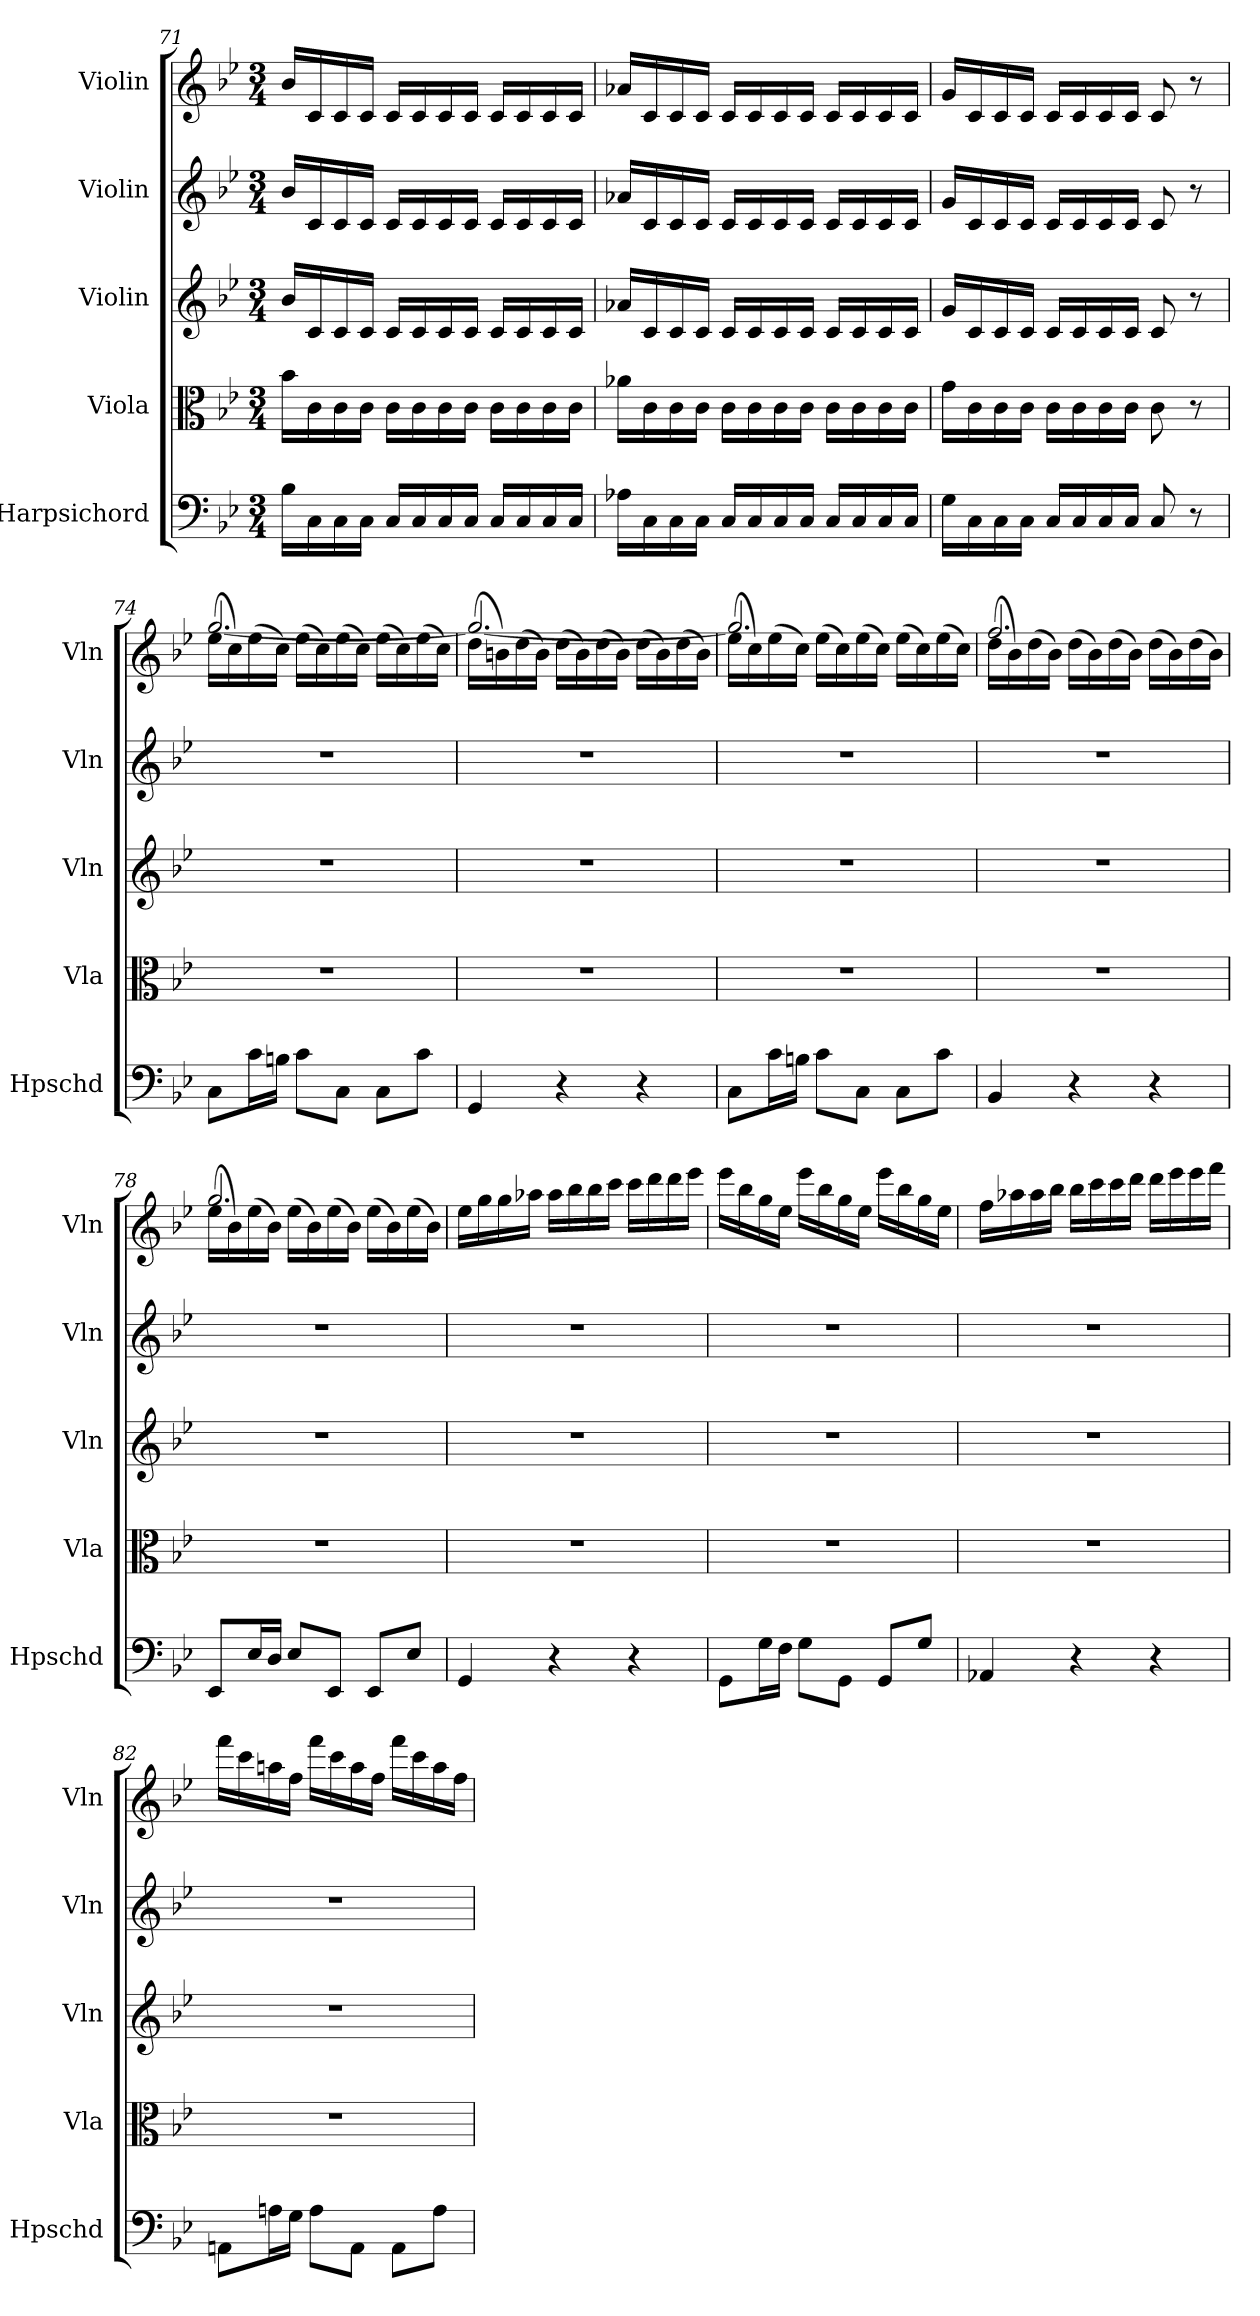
**kern	**kern	**kern	**kern	**kern
*part5	*part4	*part3	*part2	*part1
*staff5	*staff4	*staff3	*staff2	*staff1
*I"Harpsichord	*I"Viola	*I"Violin	*I"Violin	*I"Violin
*I'Hpschd	*I'Vla	*I'Vln	*I'Vln	*I'Vln
*clefF4	*clefC3	*clefG2	*clefG2	*clefG2
*k[b-e-]	*k[b-e-]	*k[b-e-]	*k[b-e-]	*k[b-e-]
*g:	*g:	*g:	*g:	*g:
*M3/4	*M3/4	*M3/4	*M3/4	*M3/4
=71	=71	=71	=71	=71
16B-\LL	16b-\LL	16b-/LL	16b-/LL	16b-/LL
16C\	16c\	16c/	16c/	16c/
16C\	16c\	16c/	16c/	16c/
16C\JJ	16c\JJ	16c/JJ	16c/JJ	16c/JJ
16C/LL	16c\LL	16c/LL	16c/LL	16c/LL
16C/	16c\	16c/	16c/	16c/
16C/	16c\	16c/	16c/	16c/
16C/JJ	16c\JJ	16c/JJ	16c/JJ	16c/JJ
16C/LL	16c\LL	16c/LL	16c/LL	16c/LL
16C/	16c\	16c/	16c/	16c/
16C/	16c\	16c/	16c/	16c/
16C/JJ	16c\JJ	16c/JJ	16c/JJ	16c/JJ
=72	=72	=72	=72	=72
16A-X\LL	16a-X\LL	16a-X/LL	16a-X/LL	16a-X/LL
16C\	16c\	16c/	16c/	16c/
16C\	16c\	16c/	16c/	16c/
16C\JJ	16c\JJ	16c/JJ	16c/JJ	16c/JJ
16C/LL	16c\LL	16c/LL	16c/LL	16c/LL
16C/	16c\	16c/	16c/	16c/
16C/	16c\	16c/	16c/	16c/
16C/JJ	16c\JJ	16c/JJ	16c/JJ	16c/JJ
16C/LL	16c\LL	16c/LL	16c/LL	16c/LL
16C/	16c\	16c/	16c/	16c/
16C/	16c\	16c/	16c/	16c/
16C/JJ	16c\JJ	16c/JJ	16c/JJ	16c/JJ
=73	=73	=73	=73	=73
16G\LL	16g\LL	16g/LL	16g/LL	16g/LL
16C\	16c\	16c/	16c/	16c/
16C\	16c\	16c/	16c/	16c/
16C\JJ	16c\JJ	16c/JJ	16c/JJ	16c/JJ
16C/LL	16c\LL	16c/LL	16c/LL	16c/LL
16C/	16c\	16c/	16c/	16c/
16C/	16c\	16c/	16c/	16c/
16C/JJ	16c\JJ	16c/JJ	16c/JJ	16c/JJ
8C/	8c\	8c/	8c/	8c/
8r	8r	8r	8r	8r
=74	=74	=74	=74	=74
*	*	*	*	*^
8C\L	2.r	2.r	2.r	(16ee-\LL	[2.gg/
.	.	.	.	16cc\)	.
16c\L	.	.	.	(16ee-\	.
16Bn\JJ	.	.	.	16cc\JJ)	.
8c\L	.	.	.	(16ee-\LL	.
.	.	.	.	16cc\)	.
8C\J	.	.	.	(16ee-\	.
.	.	.	.	16cc\JJ)	.
8C\L	.	.	.	(16ee-\LL	.
.	.	.	.	16cc\)	.
8c\J	.	.	.	(16ee-\	.
.	.	.	.	16cc\JJ)	.
=75	=75	=75	=75	=75	=75
4GG/	2.r	2.r	2.r	(16dd\LL	2.gg/_
.	.	.	.	16bn\)	.
.	.	.	.	(16dd\	.
.	.	.	.	16b\JJ)	.
4r	.	.	.	(16dd\LL	.
.	.	.	.	16b\)	.
.	.	.	.	(16dd\	.
.	.	.	.	16b\JJ)	.
4r	.	.	.	(16dd\LL	.
.	.	.	.	16b\)	.
.	.	.	.	(16dd\	.
.	.	.	.	16b\JJ)	.
=76	=76	=76	=76	=76	=76
8C\L	2.r	2.r	2.r	(16ee-\LL	2.gg/]
.	.	.	.	16cc\)	.
16c\L	.	.	.	(16ee-\	.
16Bn\JJ	.	.	.	16cc\JJ)	.
8c\L	.	.	.	(16ee-\LL	.
.	.	.	.	16cc\)	.
8C\J	.	.	.	(16ee-\	.
.	.	.	.	16cc\JJ)	.
8C\L	.	.	.	(16ee-\LL	.
.	.	.	.	16cc\)	.
8c\J	.	.	.	(16ee-\	.
.	.	.	.	16cc\JJ)	.
=77	=77	=77	=77	=77	=77
4BB-/	2.r	2.r	2.r	(16dd\LL	2.ff/
.	.	.	.	16b-\)	.
.	.	.	.	(16dd\	.
.	.	.	.	16b-\JJ)	.
4r	.	.	.	(16dd\LL	.
.	.	.	.	16b-\)	.
.	.	.	.	(16dd\	.
.	.	.	.	16b-\JJ)	.
4r	.	.	.	(16dd\LL	.
.	.	.	.	16b-\)	.
.	.	.	.	(16dd\	.
.	.	.	.	16b-\JJ)	.
=78	=78	=78	=78	=78	=78
8EE-/L	2.r	2.r	2.r	(16ee-\LL	2.gg/
.	.	.	.	16b-\)	.
16E-/L	.	.	.	(16ee-\	.
16D/JJ	.	.	.	16b-\JJ)	.
8E-/L	.	.	.	(16ee-\LL	.
.	.	.	.	16b-\)	.
8EE-/J	.	.	.	(16ee-\	.
.	.	.	.	16b-\JJ)	.
8EE-/L	.	.	.	(16ee-\LL	.
.	.	.	.	16b-\)	.
8E-/J	.	.	.	(16ee-\	.
.	.	.	.	16b-\JJ)	.
*	*	*	*	*v	*v
=79	=79	=79	=79	=79
4GG/	2.r	2.r	2.r	16ee-\LL
.	.	.	.	16gg\
.	.	.	.	16gg\
.	.	.	.	16aa-X\JJ
4r	.	.	.	16aa-\LL
.	.	.	.	16bb-\
.	.	.	.	16bb-\
.	.	.	.	16ccc\JJ
4r	.	.	.	16ccc\LL
.	.	.	.	16ddd\
.	.	.	.	16ddd\
.	.	.	.	16eee-\JJ
=80	=80	=80	=80	=80
8GG\L	2.r	2.r	2.r	16eee-\LL
.	.	.	.	16bb-\
16G\L	.	.	.	16gg\
16F\JJ	.	.	.	16ee-\JJ
8G\L	.	.	.	16eee-\LL
.	.	.	.	16bb-\
8GG\J	.	.	.	16gg\
.	.	.	.	16ee-\JJ
8GG/L	.	.	.	16eee-\LL
.	.	.	.	16bb-\
8G/J	.	.	.	16gg\
.	.	.	.	16ee-\JJ
=81	=81	=81	=81	=81
4AA-X/	2.r	2.r	2.r	16ff\LL
.	.	.	.	16aa-X\
.	.	.	.	16aa-\
.	.	.	.	16bb-\JJ
4r	.	.	.	16bb-\LL
.	.	.	.	16ccc\
.	.	.	.	16ccc\
.	.	.	.	16ddd\JJ
4r	.	.	.	16ddd\LL
.	.	.	.	16eee-\
.	.	.	.	16eee-\
.	.	.	.	16fff\JJ
=82	=82	=82	=82	=82
8AAn\L	2.r	2.r	2.r	16fff\LL
.	.	.	.	16ccc\
16An\L	.	.	.	16aan\
16G\JJ	.	.	.	16ff\JJ
8A\L	.	.	.	16fff\LL
.	.	.	.	16ccc\
8AA\J	.	.	.	16aa\
.	.	.	.	16ff\JJ
8AA\L	.	.	.	16fff\LL
.	.	.	.	16ccc\
8A\J	.	.	.	16aa\
.	.	.	.	16ff\JJ
=	=	=	=	=
*-	*-	*-	*-	*-
